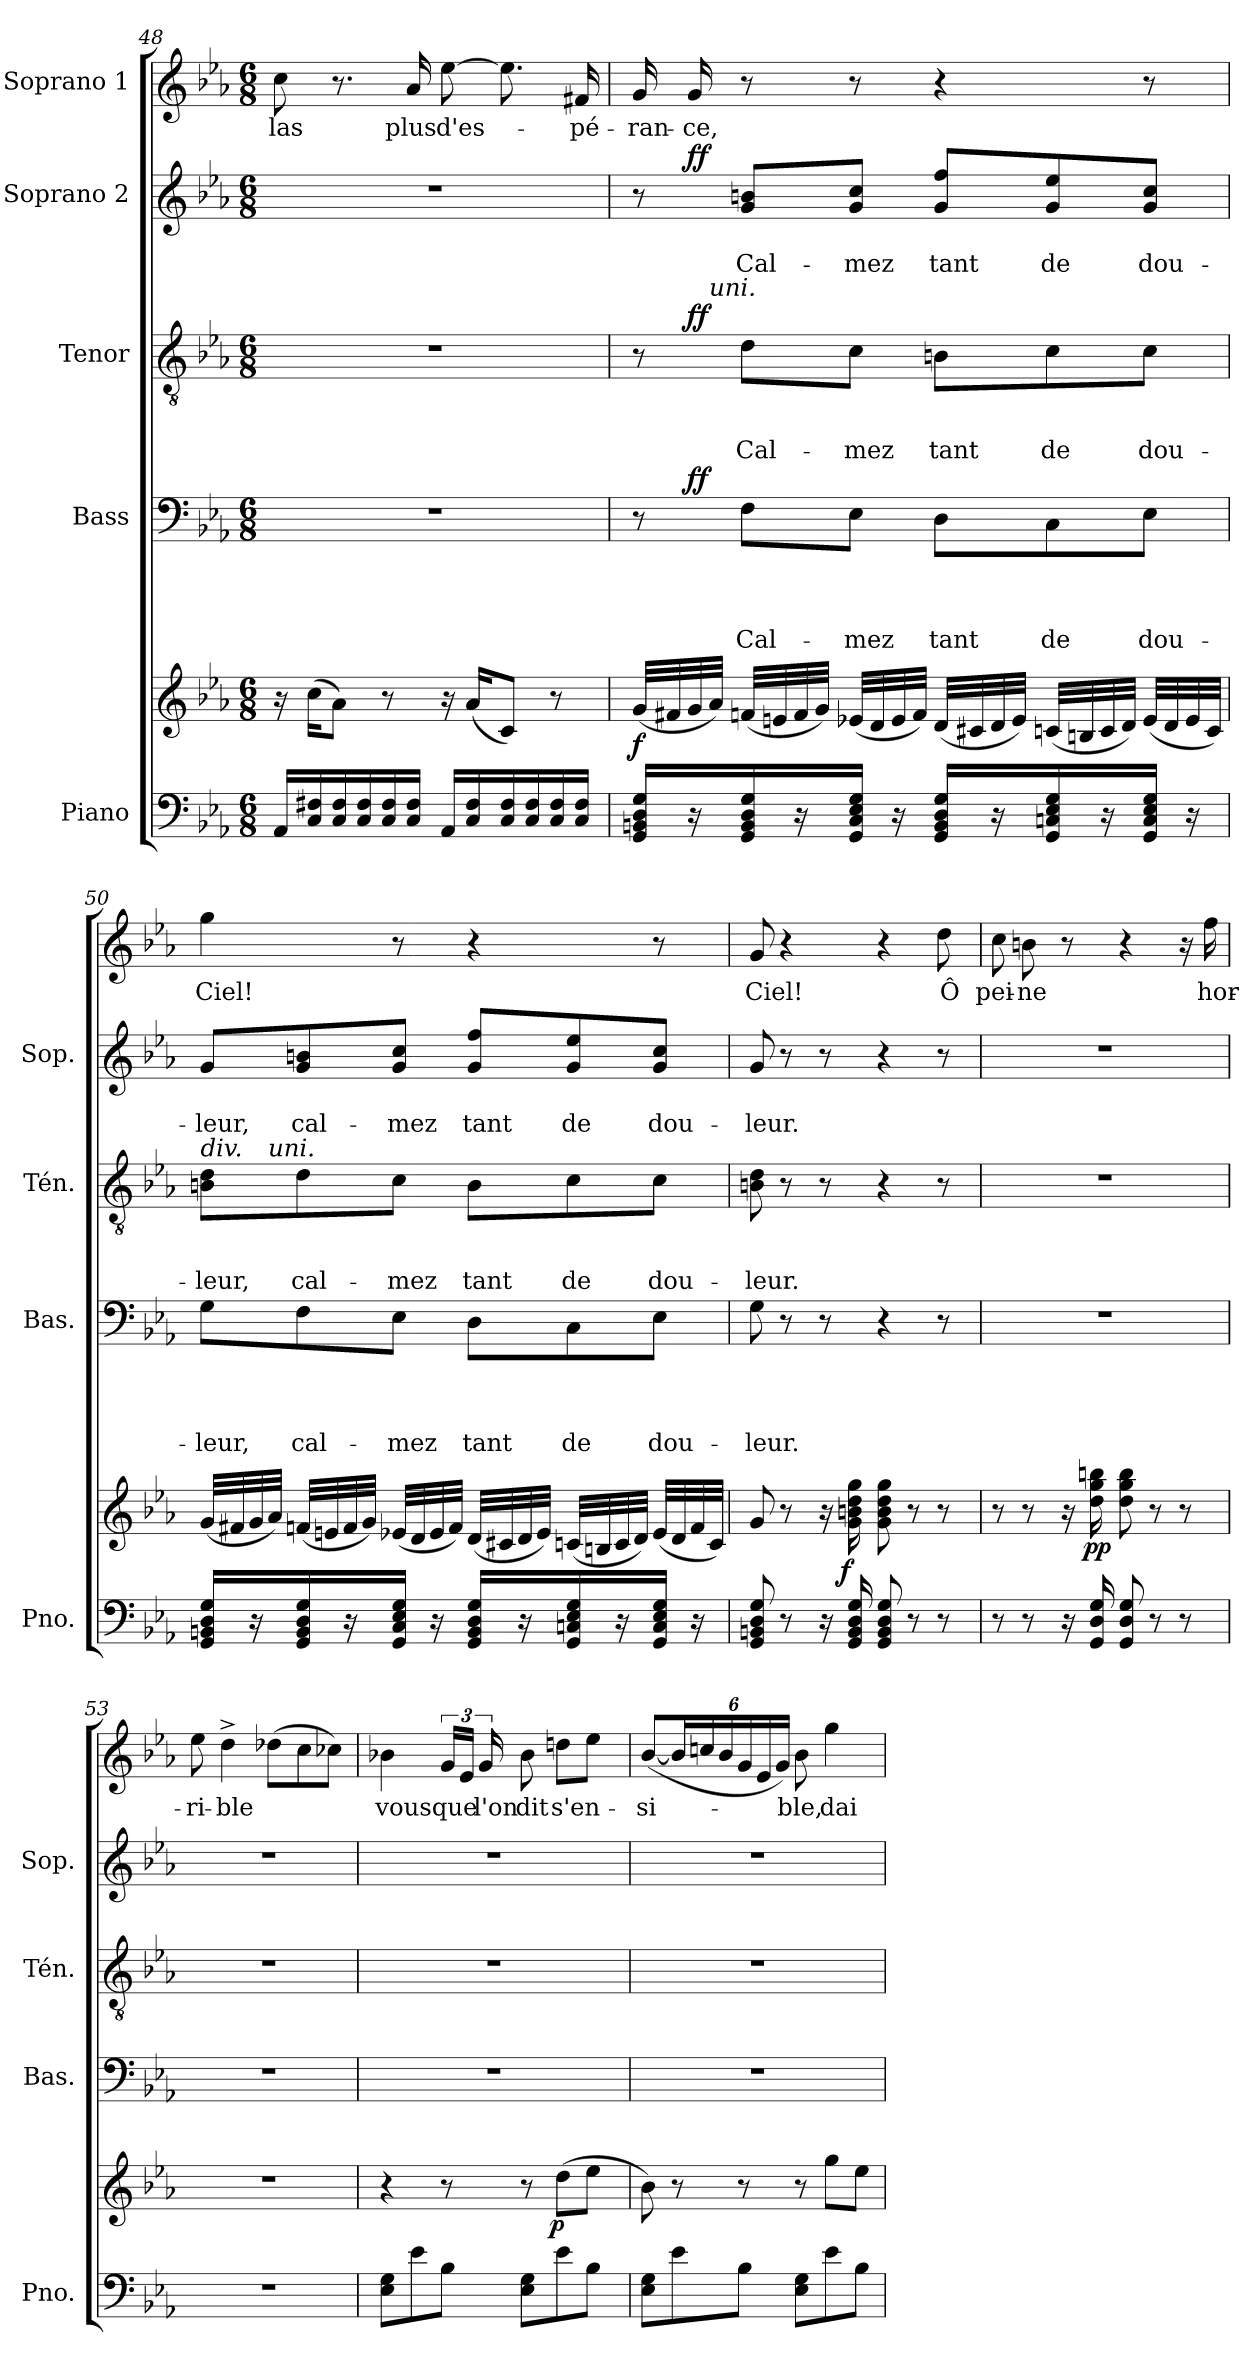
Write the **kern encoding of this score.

**kern	**kern	**dynam	**kern	**text	**text	**text	**text	**dynam	**kern	**text	**text	**text	**dynam	**kern	**text	**text	**dynam	**kern	**text
*part5	*part5	*part5	*part4	*part4	*part4	*part4	*part4	*part4	*part3	*part3	*part3	*part3	*part3	*part2	*part2	*part2	*part2	*part1	*part1
*staff6	*staff5	*staff5/6	*staff4	*staff4	*staff4	*staff4	*staff4	*staff4	*staff3	*staff3	*staff3	*staff3	*staff3	*staff2	*staff2	*staff2	*staff2	*staff1	*staff1
*I"Piano	*	*	*I"Bass	*	*	*	*	*	*I"Tenor	*	*	*	*	*I"Soprano 2	*	*	*	*I"Soprano 1	*
*I'Pno.	*	*	*I'Bas.	*	*	*	*	*	*I'Tén.	*	*	*	*	*I'Sop.	*	*	*	*	*
!!LO:LB:g=z
*clefF4	*clefG2	*	*clefF4	*	*	*	*	*	*clefGv2	*	*	*	*	*clefG2	*	*	*	*clefG2	*
*k[b-e-a-]	*k[b-e-a-]	*	*k[b-e-a-]	*	*	*	*	*	*k[b-e-a-]	*	*	*	*	*k[b-e-a-]	*	*	*	*k[b-e-a-]	*
*E-:	*E-:	*	*E-:	*	*	*	*	*	*E-:	*	*	*	*	*E-:	*	*	*	*E-:	*
*M6/8	*M6/8	*	*M6/8	*	*	*	*	*	*M6/8	*	*	*	*	*M6/8	*	*	*	*M6/8	*
=48	=48	=48	=48	=48	=48	=48	=48	=48	=48	=48	=48	=48	=48	=48	=48	=48	=48	=48	=48
16AA-/LL	16r	.	2.r	.	.	.	.	.	2.r	.	.	.	.	2.r	.	.	.	8cc\	-las
16C/ 16F#X/	(16cc\KL	.	.	.	.	.	.	.	.	.	.	.	.	.	.	.	.	.	.
16C/ 16F#/	8a-\J)	.	.	.	.	.	.	.	.	.	.	.	.	.	.	.	.	8.r	.
16C/ 16F#/	.	.	.	.	.	.	.	.	.	.	.	.	.	.	.	.	.	.	.
16C/ 16F#/	8r	.	.	.	.	.	.	.	.	.	.	.	.	.	.	.	.	.	.
16C/ 16F#/JJ	.	.	.	.	.	.	.	.	.	.	.	.	.	.	.	.	.	16a-/	plus
16AA-/LL	16r	.	.	.	.	.	.	.	.	.	.	.	.	.	.	.	.	[8ee-\	d'es-
16C/ 16F#/	(16a-/KL	.	.	.	.	.	.	.	.	.	.	.	.	.	.	.	.	.	.
16C/ 16F#/	8c/J)	.	.	.	.	.	.	.	.	.	.	.	.	.	.	.	.	8.ee-\]	.
16C/ 16F#/	.	.	.	.	.	.	.	.	.	.	.	.	.	.	.	.	.	.	.
16C/ 16F#/	8r	.	.	.	.	.	.	.	.	.	.	.	.	.	.	.	.	.	.
16C/ 16F#/JJ	.	.	.	.	.	.	.	.	.	.	.	.	.	.	.	.	.	16f#X/	-pé-
=49	=49	=49	=49	=49	=49	=49	=49	=49	=49	=49	=49	=49	=49	=49	=49	=49	=49	=49	=49
!	!	!LO:DY:b	!	!	!	!	!	!	!	!	!	!	!	!	!	!	!	!	!
*	*	*	*^	*	*	*	*	*	*^	*	*	*	*	*^	*	*	*	*	*
*	*	*	*	*	*	*	*	*	*	*	*^	*	*	*	*	*	*	*	*	*	*	*
16GG/ 16BBn/ 16D/ 16G/KL	(32g/LLL	f	8r	16ryy	.	.	.	.	.	8r	16ryy	16.ryy	.	.	.	.	8r	16ryy	.	.	.	16g/	-ran-
.	32f#X/	.	.	.	.	.	.	.	.	.	.	.	.	.	.	.	.	.	.	.	.	.	.
!	!	!	!	!	!	!	!	!	!LO:DY:a	!	!	!	!	!	!	!LO:DY:a	!	!	!	!	!LO:DY:a	!	!
16r	32g/	.	.	2ryy	.	.	.	.	ff	.	2ryy	.	.	.	.	ff	.	2ryy	.	.	ff	16g/	-ce,
!	!	!	!	!	!	!	!	!	!	!	!	!LO:TX:a:i:t=uni.	!	!	!	!	!	!	!	!	!	!	!
.	32a-/JJJ)	.	.	.	.	.	.	.	.	.	.	2ryy	.	.	.	.	.	.	.	.	.	.	.
16GG/ 16BB/ 16D/ 16G/k	(32fn/LLL	.	8F\L	.	.	.	.	Cal-	.	8d\L	.	.	.	.	Cal-	.	8g/ 8bn/L	.	.	Cal-	.	8r	.
.	32en/	.	.	.	.	.	.	.	.	.	.	.	.	.	.	.	.	.	.	.	.	.	.
16r	32f/	.	.	.	.	.	.	.	.	.	.	.	.	.	.	.	.	.	.	.	.	.	.
.	32g/JJJ)	.	.	.	.	.	.	.	.	.	.	.	.	.	.	.	.	.	.	.	.	.	.
16GG/ 16C/ 16E-/ 16G/Jk	(32e-X/LLL	.	8E-\J	.	.	.	.	-mez	.	8c\J	.	.	.	.	-mez	.	8g/ 8cc/J	.	.	-mez	.	8r	.
.	32d/	.	.	.	.	.	.	.	.	.	.	.	.	.	.	.	.	.	.	.	.	.	.
16r	32e-/	.	.	.	.	.	.	.	.	.	.	.	.	.	.	.	.	.	.	.	.	.	.
.	32f/JJJ)	.	.	.	.	.	.	.	.	.	.	.	.	.	.	.	.	.	.	.	.	.	.
16GG/ 16BB/ 16D/ 16G/KL	(32d/LLL	.	8D\L	.	.	.	.	tant	.	8Bn\L	.	.	.	.	tant	.	8g/ 8ff/L	.	.	tant	.	4r	.
.	32c#X/	.	.	.	.	.	.	.	.	.	.	.	.	.	.	.	.	.	.	.	.	.	.
16r	32d/	.	.	.	.	.	.	.	.	.	.	.	.	.	.	.	.	.	.	.	.	.	.
.	32e-/JJJ)	.	.	.	.	.	.	.	.	.	.	.	.	.	.	.	.	.	.	.	.	.	.
16GG/ 16Cn/ 16E-/ 16G/k	(32cn/LLL	.	8C\	.	.	.	.	de	.	8c\	.	.	.	.	de	.	8g/ 8ee-/	.	.	de	.	.	.
.	32Bn/	.	.	.	.	.	.	.	.	.	.	.	.	.	.	.	.	.	.	.	.	.	.
16r	32c/	.	.	8.ryy	.	.	.	.	.	.	8.ryy	.	.	.	.	.	.	8.ryy	.	.	.	.	.
.	32d/JJJ)	.	.	.	.	.	.	.	.	.	.	8ryy	.	.	.	.	.	.	.	.	.	.	.
16GG/ 16C/ 16E-/ 16G/Jk	(32e-/LLL	.	8E-\J	.	.	.	.	dou-	.	8c\J	.	.	.	.	dou-	.	8g/ 8cc/J	.	.	dou-	.	8r	.
.	32d/	.	.	.	.	.	.	.	.	.	.	.	.	.	.	.	.	.	.	.	.	.	.
16r	32e-/	.	.	.	.	.	.	.	.	.	.	.	.	.	.	.	.	.	.	.	.	.	.
.	32c/JJJ)	.	.	.	.	.	.	.	.	.	.	32ryy	.	.	.	.	.	.	.	.	.	.	.
!!LO:PB:g=z
=50	=50	=50	=50	=50	=50	=50	=50	=50	=50	=50	=50	=50	=50	=50	=50	=50	=50	=50	=50	=50	=50	=50	=50
!	!	!	!	!	!	!	!	!	!	!LO:TX:a:i:t=div.	!	!	!	!	!	!	!	!	!	!	!	!	!
*	*	*	*v	*v	*	*	*	*	*	*	*	*	*	*	*	*	*v	*v	*	*	*	*	*
*	*	*	*	*	*	*	*	*	*	*v	*v	*	*	*	*	*	*	*	*	*	*
16GG/ 16BBn/ 16D/ 16G/KL	(32g/LLL	.	8G\L	.	.	.	-leur,	.	8Bn\ 8d\L	16.ryy	.	.	-leur,	.	8gL	.	-leur,	.	4gg\	Ciel!
.	32f#X/	.	.	.	.	.	.	.	.	.	.	.	.	.	.	.	.	.	.	.
16r	32g/	.	.	.	.	.	.	.	.	.	.	.	.	.	.	.	.	.	.	.
!	!	!	!	!	!	!	!	!	!	!LO:TX:a:i:t=uni.	!	!	!	!	!	!	!	!	!	!
.	32a-/JJJ)	.	.	.	.	.	.	.	.	2ryy	.	.	.	.	.	.	.	.	.	.
16GG/ 16BB/ 16D/ 16G/k	(32fn/LLL	.	8F\	.	.	.	cal-	.	8d\	.	.	.	cal-	.	8g/ 8bn/	.	cal-	.	.	.
.	32en/	.	.	.	.	.	.	.	.	.	.	.	.	.	.	.	.	.	.	.
16r	32f/	.	.	.	.	.	.	.	.	.	.	.	.	.	.	.	.	.	.	.
.	32g/JJJ)	.	.	.	.	.	.	.	.	.	.	.	.	.	.	.	.	.	.	.
16GG/ 16C/ 16E-/ 16G/Jk	(32e-X/LLL	.	8E-\J	.	.	.	-mez	.	8c\J	.	.	.	-mez	.	8g/ 8cc/J	.	-mez	.	8r	.
.	32d/	.	.	.	.	.	.	.	.	.	.	.	.	.	.	.	.	.	.	.
16r	32e-/	.	.	.	.	.	.	.	.	.	.	.	.	.	.	.	.	.	.	.
.	32f/JJJ)	.	.	.	.	.	.	.	.	.	.	.	.	.	.	.	.	.	.	.
16GG/ 16BB/ 16D/ 16G/KL	(32d/LLL	.	8D\L	.	.	.	tant	.	8B\L	.	.	.	tant	.	8g/ 8ff/L	.	tant	.	4r	.
.	32c#X/	.	.	.	.	.	.	.	.	.	.	.	.	.	.	.	.	.	.	.
16r	32d/	.	.	.	.	.	.	.	.	.	.	.	.	.	.	.	.	.	.	.
.	32e-/JJJ)	.	.	.	.	.	.	.	.	.	.	.	.	.	.	.	.	.	.	.
16GG/ 16Cn/ 16E-/ 16G/k	(32cn/LLL	.	8C\	.	.	.	de	.	8c\	.	.	.	de	.	8g/ 8ee-/	.	de	.	.	.
.	32Bn/	.	.	.	.	.	.	.	.	.	.	.	.	.	.	.	.	.	.	.
16r	32c/	.	.	.	.	.	.	.	.	.	.	.	.	.	.	.	.	.	.	.
.	32d/JJJ)	.	.	.	.	.	.	.	.	8ryy	.	.	.	.	.	.	.	.	.	.
16GG/ 16C/ 16E-/ 16G/Jk	(32e-/LLL	.	8E-\J	.	.	.	dou-	.	8c\J	.	.	.	dou-	.	8g/ 8cc/J	.	dou-	.	8r	.
.	32d/	.	.	.	.	.	.	.	.	.	.	.	.	.	.	.	.	.	.	.
16r	32f/	.	.	.	.	.	.	.	.	.	.	.	.	.	.	.	.	.	.	.
.	32c/JJJ)	.	.	.	.	.	.	.	.	32ryy	.	.	.	.	.	.	.	.	.	.
=51	=51	=51	=51	=51	=51	=51	=51	=51	=51	=51	=51	=51	=51	=51	=51	=51	=51	=51	=51	=51
*	*^	*	*	*	*	*	*	*	*	*	*	*	*	*	*	*	*	*	*	*
!	!	!	!	!	!	!	!	!	!	!LO:TX:a:i:t=div.	!	!	!	!	!	!	!	!	!	!	!
*	*	*	*	*	*	*	*	*	*	*v	*v	*	*	*	*	*	*	*	*	*	*
8GG/ 8BBn/ 8D/ 8G/	8g/	6ryy	.	8G\	.	.	.	-leur.	.	8Bn\ 8d\	.	.	-leur.	.	8g	.	-leur.	.	8g/	Ciel!
8r	8r	.	.	8r	.	.	.	.	.	8r	.	.	.	.	8r	.	.	.	4r	.
.	.	12ryy	.	.	.	.	.	.	.	.	.	.	.	.	.	.	.	.	.	.
16r	16r	24ryy	.	8r	.	.	.	.	.	8r	.	.	.	.	8r	.	.	.	.	.
.	.	96ryy	.	.	.	.	.	.	.	.	.	.	.	.	.	.	.	.	.	.
!	!	!	!LO:DY:b	!	!	!	!	!	!	!	!	!	!	!	!	!	!	!	!	!
.	.	3ryy	f	.	.	.	.	.	.	.	.	.	.	.	.	.	.	.	.	.
16GG/ 16BB/ 16D/ 16G/	16g\ 16bn\ 16dd\ 16gg\	.	.	.	.	.	.	.	.	.	.	.	.	.	.	.	.	.	.	.
8GG/ 8BB/ 8D/ 8G/	8g\ 8b\ 8dd\ 8gg\	.	.	4r	.	.	.	.	.	4r	.	.	.	.	4r	.	.	.	4r	.
8r	8r	.	.	.	.	.	.	.	.	.	.	.	.	.	.	.	.	.	.	.
8r	8r	.	.	8r	.	.	.	.	.	8r	.	.	.	.	8r	.	.	.	8dd\	Ô
.	.	12ryy	.	.	.	.	.	.	.	.	.	.	.	.	.	.	.	.	.	.
.	.	48.ryy	.	.	.	.	.	.	.	.	.	.	.	.	.	.	.	.	.	.
=52	=52	=52	=52	=52	=52	=52	=52	=52	=52	=52	=52	=52	=52	=52	=52	=52	=52	=52	=52	=52
8r	8r	6ryy	.	2.r	.	.	.	.	.	2.r	.	.	.	.	2.r	.	.	.	8cc\	pei-
8r	8r	.	.	.	.	.	.	.	.	.	.	.	.	.	.	.	.	.	8bn\	-ne
.	.	12ryy	.	.	.	.	.	.	.	.	.	.	.	.	.	.	.	.	.	.
16r	16r	24ryy	.	.	.	.	.	.	.	.	.	.	.	.	.	.	.	.	8r	.
.	.	96ryy	.	.	.	.	.	.	.	.	.	.	.	.	.	.	.	.	.	.
!	!	!	!LO:DY:b	!	!	!	!	!	!	!	!	!	!	!	!	!	!	!	!	!
.	.	3ryy	pp	.	.	.	.	.	.	.	.	.	.	.	.	.	.	.	.	.
16GG/ 16D/ 16G/	16dd\ 16gg\ 16bbn\	.	.	.	.	.	.	.	.	.	.	.	.	.	.	.	.	.	.	.
8GG/ 8D/ 8G/	8dd\ 8gg\ 8bb\	.	.	.	.	.	.	.	.	.	.	.	.	.	.	.	.	.	4r	.
8r	8r	.	.	.	.	.	.	.	.	.	.	.	.	.	.	.	.	.	.	.
8r	8r	.	.	.	.	.	.	.	.	.	.	.	.	.	.	.	.	.	16r	.
.	.	12ryy	.	.	.	.	.	.	.	.	.	.	.	.	.	.	.	.	.	.
.	.	.	.	.	.	.	.	.	.	.	.	.	.	.	.	.	.	.	16ff\	hor-
.	.	48.ryy	.	.	.	.	.	.	.	.	.	.	.	.	.	.	.	.	.	.
*	*v	*v	*	*	*	*	*	*	*	*	*	*	*	*	*	*	*	*	*	*
!!LO:LB:g=z
=53	=53	=53	=53	=53	=53	=53	=53	=53	=53	=53	=53	=53	=53	=53	=53	=53	=53	=53	=53
2.r	2.r	.	2.r	.	.	.	.	.	2.r	.	.	.	.	2.r	.	.	.	8ee-\	-ri-
.	.	.	.	.	.	.	.	.	.	.	.	.	.	.	.	.	.	4dd^>\	-ble
.	.	.	.	.	.	.	.	.	.	.	.	.	.	.	.	.	.	(8dd-X\L	.
.	.	.	.	.	.	.	.	.	.	.	.	.	.	.	.	.	.	8cc\	.
.	.	.	.	.	.	.	.	.	.	.	.	.	.	.	.	.	.	8cc-X\J)	.
=54	=54	=54	=54	=54	=54	=54	=54	=54	=54	=54	=54	=54	=54	=54	=54	=54	=54	=54	=54
*	*^	*	*	*	*	*	*	*	*	*	*	*	*	*	*	*	*	*	*
8E-\ 8G\L	4r	3ryy	.	2.r	.	.	.	.	.	2.r	.	.	.	.	2.r	.	.	.	4b-X\	vous
8e-\	.	.	.	.	.	.	.	.	.	.	.	.	.	.	.	.	.	.	.	.
8B-\J	8r	.	.	.	.	.	.	.	.	.	.	.	.	.	.	.	.	.	24g/LL	que
.	.	.	.	.	.	.	.	.	.	.	.	.	.	.	.	.	.	.	24e-/JJ	.
.	.	12...ryy	.	.	.	.	.	.	.	.	.	.	.	.	.	.	.	.	24g/	l'on
8E-\ 8G\L	8r	.	.	.	.	.	.	.	.	.	.	.	.	.	.	.	.	.	8b-\	dit
!	!	!	!LO:DY:b	!	!	!	!	!	!	!	!	!	!	!	!	!	!	!	!	!
.	.	6ryy	p	.	.	.	.	.	.	.	.	.	.	.	.	.	.	.	.	.
8e-\	(8dd\L	.	.	.	.	.	.	.	.	.	.	.	.	.	.	.	.	.	8ddn\L	s'en-
8B-\J	8ee-\J	.	.	.	.	.	.	.	.	.	.	.	.	.	.	.	.	.	8ee-\J	.
.	.	12ryy	.	.	.	.	.	.	.	.	.	.	.	.	.	.	.	.	.	.
.	.	96ryy	.	.	.	.	.	.	.	.	.	.	.	.	.	.	.	.	.	.
*	*v	*v	*	*	*	*	*	*	*	*	*	*	*	*	*	*	*	*	*	*
=55	=55	=55	=55	=55	=55	=55	=55	=55	=55	=55	=55	=55	=55	=55	=55	=55	=55	=55	=55
8E-\ 8G\L	8b-\)	.	2.r	.	.	.	.	.	2.r	.	.	.	.	2.r	.	.	.	([8b-/L	-si-
8e-\	8r	.	.	.	.	.	.	.	.	.	.	.	.	.	.	.	.	24b-/L]	.
.	.	.	.	.	.	.	.	.	.	.	.	.	.	.	.	.	.	24ccn/	.
.	.	.	.	.	.	.	.	.	.	.	.	.	.	.	.	.	.	24b-/	.
8B-\J	8r	.	.	.	.	.	.	.	.	.	.	.	.	.	.	.	.	24g/	.
.	.	.	.	.	.	.	.	.	.	.	.	.	.	.	.	.	.	24e-/	.
.	.	.	.	.	.	.	.	.	.	.	.	.	.	.	.	.	.	24g/JJ)	.
8E-\ 8G\L	8r	.	.	.	.	.	.	.	.	.	.	.	.	.	.	.	.	8b-\	-ble,
8e-\	8gg\L	.	.	.	.	.	.	.	.	.	.	.	.	.	.	.	.	4gg\	dai-
8B-\J	8ee-\J	.	.	.	.	.	.	.	.	.	.	.	.	.	.	.	.	.	.
=	=	=	=	=	=	=	=	=	=	=	=	=	=	=	=	=	=	=	=
*-	*-	*-	*-	*-	*-	*-	*-	*-	*-	*-	*-	*-	*-	*-	*-	*-	*-	*-	*-
